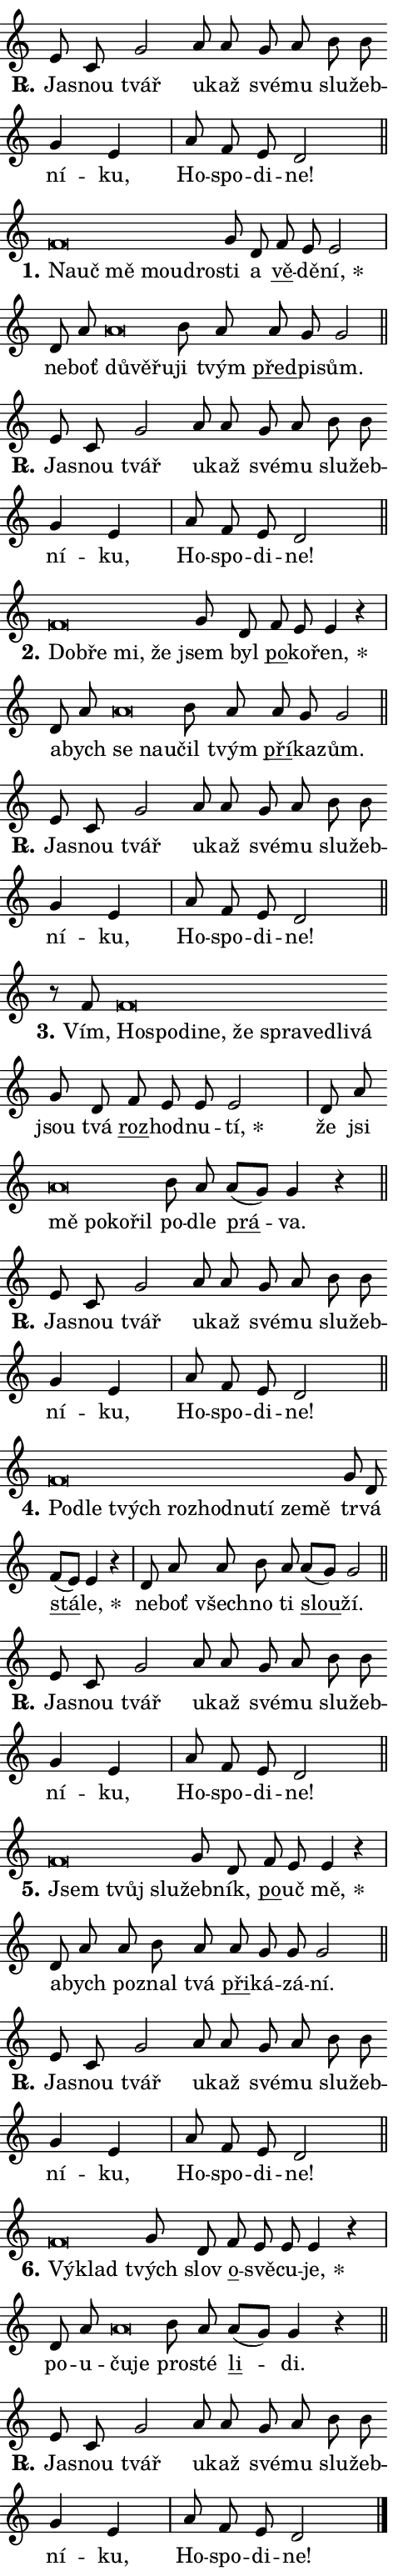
\version "2.24.0"
\header { tagline = "" }
\paper {
  indent = 0\cm
  top-margin = 0\cm
  right-margin = 0.13\cm % to fit lyric hyphens
  bottom-margin = 0\cm
  left-margin = 0\cm
  paper-width = 8\cm
  page-breaking = #ly:one-page-breaking
  system-system-spacing.basic-distance = #11
  score-system-spacing.basic-distance = #11
  ragged-last = ##f
}


%% Author: Thomas Morley
%% https://lists.gnu.org/archive/html/lilypond-user/2020-05/msg00002.html
#(define (line-position grob)
"Returns position of @var[grob} in current system:
   @code{'start}, if at first time-step
   @code{'end}, if at last time-step
   @code{'middle} otherwise
"
  (let* ((col (ly:item-get-column grob))
         (ln (ly:grob-object col 'left-neighbor))
         (rn (ly:grob-object col 'right-neighbor))
         (col-to-check-left (if (ly:grob? ln) ln col))
         (col-to-check-right (if (ly:grob? rn) rn col))
         (break-dir-left
           (and
             (ly:grob-property col-to-check-left 'non-musical #f)
             (ly:item-break-dir col-to-check-left)))
         (break-dir-right
           (and
             (ly:grob-property col-to-check-right 'non-musical #f)
             (ly:item-break-dir col-to-check-right))))
        (cond ((eqv? 1 break-dir-left) 'start)
              ((eqv? -1 break-dir-right) 'end)
              (else 'middle))))

#(define (tranparent-at-line-position vctor)
  (lambda (grob)
  "Relying on @code{line-position} select the relevant enry from @var{vctor}.
Used to determine transparency,"
    (case (line-position grob)
      ((end) (not (vector-ref vctor 0)))
      ((middle) (not (vector-ref vctor 1)))
      ((start) (not (vector-ref vctor 2))))))

noteHeadBreakVisibility =
#(define-music-function (break-visibility)(vector?)
"Makes @code{NoteHead}s transparent relying on @var{break-visibility}"
#{
  \override NoteHead.transparent =
    #(tranparent-at-line-position break-visibility)
#})

#(define delete-ledgers-for-transparent-note-heads
  (lambda (grob)
    "Reads whether a @code{NoteHead} is transparent.
If so this @code{NoteHead} is removed from @code{'note-heads} from
@var{grob}, which is supposed to be @code{LedgerLineSpanner}.
As a result ledgers are not printed for this @code{NoteHead}"
    (let* ((nhds-array (ly:grob-object grob 'note-heads))
           (nhds-list
             (if (ly:grob-array? nhds-array)
                 (ly:grob-array->list nhds-array)
                 '()))
           ;; Relies on the transparent-property being done before
           ;; Staff.LedgerLineSpanner.after-line-breaking is executed.
           ;; This is fragile ...
           (to-keep
             (remove
               (lambda (nhd)
                 (ly:grob-property nhd 'transparent #f))
               nhds-list)))
      ;; TODO find a better method to iterate over grob-arrays, similiar
      ;; to filter/remove etc for lists
      ;; For now rebuilt from scratch
      (set! (ly:grob-object grob 'note-heads)  '())
      (for-each
        (lambda (nhd)
          (ly:pointer-group-interface::add-grob grob 'note-heads nhd))
        to-keep))))

squashNotes = {
  \override NoteHead.X-extent = #'(-0.2 . 0.2)
  \override NoteHead.Y-extent = #'(-0.75 . 0)
  \override NoteHead.stencil =
    #(lambda (grob)
       (let ((pos (ly:grob-property grob 'staff-position)))
         (begin
           (if (< pos -7) (display "ERROR: Lower brevis then expected\n") (display ""))
           (if (<= pos -6) ly:text-interface::print ly:note-head::print))))
}
unSquashNotes = {
  \revert NoteHead.X-extent
  \revert NoteHead.Y-extent
  \revert NoteHead.stencil
}

hideNotes = \noteHeadBreakVisibility #begin-of-line-visible
unHideNotes = \noteHeadBreakVisibility #all-visible

% work-around for resetting accidentals
% https://lilypond.org/doc/v2.23/Documentation/notation/displaying-rhythms#unmetered-music
cadenzaMeasure = {
  \cadenzaOff
  \partial 1024 s1024
  \cadenzaOn
}

#(define-markup-command (accent layout props text) (markup?)
  "Underline accented syllable"
  (interpret-markup layout props
    #{\markup \override #'(offset . 4.3) \underline { #text }#}))

responsum = \markup \concat {
  "R" \hspace #-1.05 \path #0.1 #'((moveto 0 0.07) (lineto 0.9 0.8)) \hspace #0.05 "."
}

spaceSize = #0.6828661417322834 % exact space size for TeX Gyre Schola

\layout {
  \context {
    \Staff
    \remove "Time_signature_engraver"
    \override LedgerLineSpanner.after-line-breaking = #delete-ledgers-for-transparent-note-heads
  }
  \context {
    \Lyrics {
      \override LyricSpace.minimum-distance = \spaceSize
      \override LyricText.font-name = #"TeX Gyre Schola"
      \override LyricText.font-size = 1
      \override StanzaNumber.font-name = #"TeX Gyre Schola Bold"
      \override StanzaNumber.font-size = 1
    }
  }
  \context {
    \Score 
    \override NoteHead.text =
      #(lambda (grob) 
        (let ((pos (ly:grob-property grob 'staff-position)))
          #{\markup {
            \combine
              \halign #-0.55 \raise #(if (= pos -6) 0 0.5) \override #'(thickness . 2) \draw-line #'(3.2 . 0)
              \musicglyph "noteheads.sM1"
          }#}))
  }
}

% magnetic-lyrics.ily
%
%   written by
%     Jean Abou Samra <jean@abou-samra.fr>
%     Werner Lemberg <wl@gnu.org>
%
%   adapted by
%     Jiri Hon <jiri.hon@gmail.com>
%
% Version 2022-Apr-15

% https://www.mail-archive.com/lilypond-user@gnu.org/msg149350.html

#(define (Left_hyphen_pointer_engraver context)
   "Collect syllable-hyphen-syllable occurrences in lyrics and store
them in properties.  This engraver only looks to the left.  For
example, if the lyrics input is @code{foo -- bar}, it does the
following.

@itemize @bullet
@item
Set the @code{text} property of the @code{LyricHyphen} grob between
@q{foo} and @q{bar} to @code{foo}.

@item
Set the @code{left-hyphen} property of the @code{LyricText} grob with
text @q{foo} to the @code{LyricHyphen} grob between @q{foo} and
@q{bar}.
@end itemize

Use this auxiliary engraver in combination with the
@code{lyric-@/text::@/apply-@/magnetic-@/offset!} hook."
   (let ((hyphen #f)
         (text #f))
     (make-engraver
      (acknowledgers
       ((lyric-syllable-interface engraver grob source-engraver)
        (set! text grob)))
      (end-acknowledgers
       ((lyric-hyphen-interface engraver grob source-engraver)
        ;(when (not (grob::has-interface grob 'lyric-space-interface))
          (set! hyphen grob)));)
      ((stop-translation-timestep engraver)
       (when (and text hyphen)
         (ly:grob-set-object! text 'left-hyphen hyphen))
       (set! text #f)
       (set! hyphen #f)))))

#(define (lyric-text::apply-magnetic-offset! grob)
   "If the space between two syllables is less than the value in
property @code{LyricText@/.details@/.squash-threshold}, move the right
syllable to the left so that it gets concatenated with the left
syllable.

Use this function as a hook for
@code{LyricText@/.after-@/line-@/breaking} if the
@code{Left_@/hyphen_@/pointer_@/engraver} is active."
   (let ((hyphen (ly:grob-object grob 'left-hyphen #f)))
     (when hyphen
       (let ((left-text (ly:spanner-bound hyphen LEFT)))
         (when (grob::has-interface left-text 'lyric-syllable-interface)
           (let* ((common (ly:grob-common-refpoint grob left-text X))
                  (this-x-ext (ly:grob-extent grob common X))
                  (left-x-ext
                   (begin
                     ;; Trigger magnetism for left-text.
                     (ly:grob-property left-text 'after-line-breaking)
                     (ly:grob-extent left-text common X)))
                  ;; `delta` is the gap width between two syllables.
                  (delta (- (interval-start this-x-ext)
                            (interval-end left-x-ext)))
                  (details (ly:grob-property grob 'details))
                  (threshold (assoc-get 'squash-threshold details 0.2)))
             (when (< delta threshold)
               (let* (;; We have to manipulate the input text so that
                      ;; ligatures crossing syllable boundaries are not
                      ;; disabled.  For languages based on the Latin
                      ;; script this is essentially a beautification.
                      ;; However, for non-Western scripts it can be a
                      ;; necessity.
                      (lt (ly:grob-property left-text 'text))
                      (rt (ly:grob-property grob 'text))
                      (is-space (grob::has-interface hyphen 'lyric-space-interface))
                      (space (if is-space " " ""))
                      (extra-delta (if is-space spaceSize 0))
                      ;; Append new syllable.
                      (ltrt-space (if (and (string? lt) (string? rt))
                                (string-append lt space rt)
                                (make-concat-markup (list lt space rt))))
                      ;; Right-align `ltrt` to the right side.
                      (ltrt-space-markup (grob-interpret-markup
                               grob
                               (make-translate-markup
                                (cons (interval-length this-x-ext) 0)
                                (make-right-align-markup ltrt-space)))))
                 (begin
                   ;; Don't print `left-text`.
                   (ly:grob-set-property! left-text 'stencil #f)
                   ;; Set text and stencil (which holds all collected
                   ;; syllables so far) and shift it to the left.
                   (ly:grob-set-property! grob 'text ltrt-space)
                   (ly:grob-set-property! grob 'stencil ltrt-space-markup)
                   (ly:grob-translate-axis! grob (- (- delta extra-delta)) X))))))))))


#(define (lyric-hyphen::displace-bounds-first grob)
   ;; Make very sure this callback isn't triggered too early.
   (let ((left (ly:spanner-bound grob LEFT))
         (right (ly:spanner-bound grob RIGHT)))
     (ly:grob-property left 'after-line-breaking)
     (ly:grob-property right 'after-line-breaking)
     (ly:lyric-hyphen::print grob)))

squashThreshold = #0.4

\layout {
  \context {
    \Lyrics
    \consists #Left_hyphen_pointer_engraver
    \override LyricText.after-line-breaking =
      #lyric-text::apply-magnetic-offset!
    \override LyricHyphen.stencil = #lyric-hyphen::displace-bounds-first
    \override LyricText.details.squash-threshold = \squashThreshold
    \override LyricHyphen.minimum-distance = 0
    \override LyricHyphen.minimum-length = \squashThreshold
  }
}

squashText = \override LyricText.details.squash-threshold = 9999
unSquashText = \override LyricText.details.squash-threshold = \squashThreshold

leftText = \override LyricText.self-alignment-X = #LEFT
unLeftText = \revert LyricText.self-alignment-X

starOffset = #(lambda (grob) 
                (let ((x_offset (ly:self-alignment-interface::aligned-on-x-parent grob)))
                  (if (= x_offset 0) 0 (+ x_offset 1.2))))

star = #(define-music-function (syllable)(string?)
"Append star separator at the end of a syllable"
#{
  \once \override LyricText.X-offset = #starOffset
  \lyricmode { \markup {
    #syllable
    \override #'((font-name . "TeX Gyre Schola Bold")) \hspace #0.2 \lower #0.65 \larger "*"
  } }
#})

starAccent = #(define-music-function (syllable)(string?)
"Append star separator at the end of a syllable and make accent"
#{
  \once \override LyricText.X-offset = #starOffset
  \lyricmode { \markup {
    \accent #syllable
    \override #'((font-name . "TeX Gyre Schola Bold")) \hspace #0.2 \lower #0.65 \larger "*"
  } }
#})

breath = #(define-music-function (syllable)(string?)
"Append breathing indicator at the end of a syllable"
#{
  \lyricmode { \markup { #syllable "+" } }
#})

optionalBreath = #(define-music-function (syllable)(string?)
"Append optional breathing indicator at the end of a syllable"
#{
  \lyricmode { \markup { #syllable "(+)" } }
#})


\score {
    <<
        \new Voice = "melody" { \cadenzaOn \key c \major \relative { e'8 c g'2 a8 a \bar "" g a \bar "" b b \bar "" g4 e \cadenzaMeasure \bar "|" a8 f e d2 \cadenzaMeasure \bar "||" \break } }
        \new Lyrics \lyricsto "melody" { \lyricmode { \set stanza = \responsum
Ja -- snou tvář u -- kaž své -- mu slu -- žeb -- ní -- ku, Ho -- spo -- di -- ne! } }
    >>
    \layout {}
}

\score {
    <<
        \new Voice = "melody" { \cadenzaOn \key c \major \relative { \squashNotes f'\breve*1/16 \hideNotes \breve*1/16 \bar "" \breve*1/16 \bar "" \breve*1/16 \breve*1/16 \bar "" \unHideNotes \unSquashNotes g8 d \bar "" f e e2 \cadenzaMeasure \bar "|" d8 a' \bar "" \squashNotes a\breve*1/16 \hideNotes \breve*1/16 \breve*1/16 \bar "" \unHideNotes \unSquashNotes b8 a \bar "" a g g2 \cadenzaMeasure \bar "||" \break } }
        \new Lyrics \lyricsto "melody" { \lyricmode { \set stanza = "1."
\leftText Na -- \squashText uč mě mou -- dro -- \unLeftText \unSquashText sti a \markup \accent vě -- dě -- \star ní, ne -- boť \leftText dů -- \squashText vě -- řu -- \unLeftText \unSquashText ji tvým \markup \accent před -- pi -- sům. } }
    >>
    \layout {}
}

\score {
    <<
        \new Voice = "melody" { \cadenzaOn \key c \major \relative { e'8 c g'2 a8 a \bar "" g a \bar "" b b \bar "" g4 e \cadenzaMeasure \bar "|" a8 f e d2 \cadenzaMeasure \bar "||" \break } }
        \new Lyrics \lyricsto "melody" { \lyricmode { \set stanza = \responsum
Ja -- snou tvář u -- kaž své -- mu slu -- žeb -- ní -- ku, Ho -- spo -- di -- ne! } }
    >>
    \layout {}
}

\score {
    <<
        \new Voice = "melody" { \cadenzaOn \key c \major \relative { \squashNotes f'\breve*1/16 \hideNotes \breve*1/16 \bar "" \breve*1/16 \breve*1/16 \bar "" \unHideNotes \unSquashNotes g8 d \bar "" f e e4 r \cadenzaMeasure \bar "|" d8 a' \bar "" \squashNotes a\breve*1/16 \hideNotes \breve*1/16 \breve*1/16 \bar "" \unHideNotes \unSquashNotes b8 a \bar "" a g g2 \cadenzaMeasure \bar "||" \break } }
        \new Lyrics \lyricsto "melody" { \lyricmode { \set stanza = "2."
\leftText Dob -- \squashText ře mi, že \unLeftText \unSquashText jsem byl \markup \accent po -- ko -- \star řen, a -- bych \leftText se \squashText na -- u -- \unLeftText \unSquashText čil tvým \markup \accent pří -- ka -- zům. } }
    >>
    \layout {}
}

\score {
    <<
        \new Voice = "melody" { \cadenzaOn \key c \major \relative { e'8 c g'2 a8 a \bar "" g a \bar "" b b \bar "" g4 e \cadenzaMeasure \bar "|" a8 f e d2 \cadenzaMeasure \bar "||" \break } }
        \new Lyrics \lyricsto "melody" { \lyricmode { \set stanza = \responsum
Ja -- snou tvář u -- kaž své -- mu slu -- žeb -- ní -- ku, Ho -- spo -- di -- ne! } }
    >>
    \layout {}
}

\score {
    <<
        \new Voice = "melody" { \cadenzaOn \key c \major \relative { r8 f'8 \squashNotes f\breve*1/16 \hideNotes \breve*1/16 \bar "" \breve*1/16 \bar "" \breve*1/16 \bar "" \breve*1/16 \bar "" \breve*1/16 \bar "" \breve*1/16 \bar "" \breve*1/16 \breve*1/16 \bar "" \unHideNotes \unSquashNotes g8 d \bar "" f e e e2 \cadenzaMeasure \bar "|" d8 a' \bar "" \squashNotes a\breve*1/16 \hideNotes \breve*1/16 \bar "" \breve*1/16 \breve*1/16 \bar "" \unHideNotes \unSquashNotes b8 a \bar "" a[( g)] g4 r \cadenzaMeasure \bar "||" \break } }
        \new Lyrics \lyricsto "melody" { \lyricmode { \set stanza = "3."
Vím, \leftText Ho -- \squashText spo -- di -- ne, že spra -- ve -- dli -- vá \unLeftText \unSquashText jsou tvá \markup \accent roz -- hod -- nu -- \star tí, že jsi \leftText mě \squashText po -- ko -- řil \unLeftText \unSquashText po -- dle \markup \accent prá -- va. } }
    >>
    \layout {}
}

\score {
    <<
        \new Voice = "melody" { \cadenzaOn \key c \major \relative { e'8 c g'2 a8 a \bar "" g a \bar "" b b \bar "" g4 e \cadenzaMeasure \bar "|" a8 f e d2 \cadenzaMeasure \bar "||" \break } }
        \new Lyrics \lyricsto "melody" { \lyricmode { \set stanza = \responsum
Ja -- snou tvář u -- kaž své -- mu slu -- žeb -- ní -- ku, Ho -- spo -- di -- ne! } }
    >>
    \layout {}
}

\score {
    <<
        \new Voice = "melody" { \cadenzaOn \key c \major \relative { \squashNotes f'\breve*1/16 \hideNotes \breve*1/16 \bar "" \breve*1/16 \bar "" \breve*1/16 \bar "" \breve*1/16 \bar "" \breve*1/16 \bar "" \breve*1/16 \bar "" \breve*1/16 \breve*1/16 \bar "" \unHideNotes \unSquashNotes g8 d \bar "" f[( e)] e4 r \cadenzaMeasure \bar "|" d8 a' \bar "" a b8 a \bar "" a[( g)] g2 \cadenzaMeasure \bar "||" \break } }
        \new Lyrics \lyricsto "melody" { \lyricmode { \set stanza = "4."
\leftText Po -- \squashText dle tvých roz -- hod -- nu -- tí ze -- mě \unLeftText \unSquashText tr -- vá \markup \accent stá -- \star le, ne -- boť všech -- no ti \markup \accent slou -- ží. } }
    >>
    \layout {}
}

\score {
    <<
        \new Voice = "melody" { \cadenzaOn \key c \major \relative { e'8 c g'2 a8 a \bar "" g a \bar "" b b \bar "" g4 e \cadenzaMeasure \bar "|" a8 f e d2 \cadenzaMeasure \bar "||" \break } }
        \new Lyrics \lyricsto "melody" { \lyricmode { \set stanza = \responsum
Ja -- snou tvář u -- kaž své -- mu slu -- žeb -- ní -- ku, Ho -- spo -- di -- ne! } }
    >>
    \layout {}
}

\score {
    <<
        \new Voice = "melody" { \cadenzaOn \key c \major \relative { \squashNotes f'\breve*1/16 \hideNotes \breve*1/16 \breve*1/16 \bar "" \unHideNotes \unSquashNotes g8 d \bar "" f e e4 r \cadenzaMeasure \bar "|" d8 a' \bar "" a b8 a \bar "" a g g g2 \cadenzaMeasure \bar "||" \break } }
        \new Lyrics \lyricsto "melody" { \lyricmode { \set stanza = "5."
\leftText Jsem \squashText tvůj slu -- \unLeftText \unSquashText žeb -- ník, \markup \accent po -- uč \star mě, a -- bych po -- znal tvá \markup \accent při -- ká -- zá -- ní. } }
    >>
    \layout {}
}

\score {
    <<
        \new Voice = "melody" { \cadenzaOn \key c \major \relative { e'8 c g'2 a8 a \bar "" g a \bar "" b b \bar "" g4 e \cadenzaMeasure \bar "|" a8 f e d2 \cadenzaMeasure \bar "||" \break } }
        \new Lyrics \lyricsto "melody" { \lyricmode { \set stanza = \responsum
Ja -- snou tvář u -- kaž své -- mu slu -- žeb -- ní -- ku, Ho -- spo -- di -- ne! } }
    >>
    \layout {}
}

\score {
    <<
        \new Voice = "melody" { \cadenzaOn \key c \major \relative { \squashNotes f'\breve*1/16 \hideNotes \breve*1/16 \bar "" \unHideNotes \unSquashNotes g8 d \bar "" f e e e4 r \cadenzaMeasure \bar "|" d8 a' \bar "" \squashNotes a\breve*1/16 \hideNotes \breve*1/16 \bar "" \unHideNotes \unSquashNotes b8 a \bar "" a[( g)] g4 r \cadenzaMeasure \bar "||" \break } }
        \new Lyrics \lyricsto "melody" { \lyricmode { \set stanza = "6."
\leftText Vý -- \squashText klad \unLeftText \unSquashText tvých slov \markup \accent o -- svě -- cu -- \star je, po -- u -- \leftText ču -- \squashText je \unLeftText \unSquashText pro -- sté \markup \accent li -- di. } }
    >>
    \layout {}
}

\score {
    <<
        \new Voice = "melody" { \cadenzaOn \key c \major \relative { e'8 c g'2 a8 a \bar "" g a \bar "" b b \bar "" g4 e \cadenzaMeasure \bar "|" a8 f e d2 \cadenzaMeasure \bar "||" \break } \bar "|." }
        \new Lyrics \lyricsto "melody" { \lyricmode { \set stanza = \responsum
Ja -- snou tvář u -- kaž své -- mu slu -- žeb -- ní -- ku, Ho -- spo -- di -- ne! } }
    >>
    \layout {}
}
